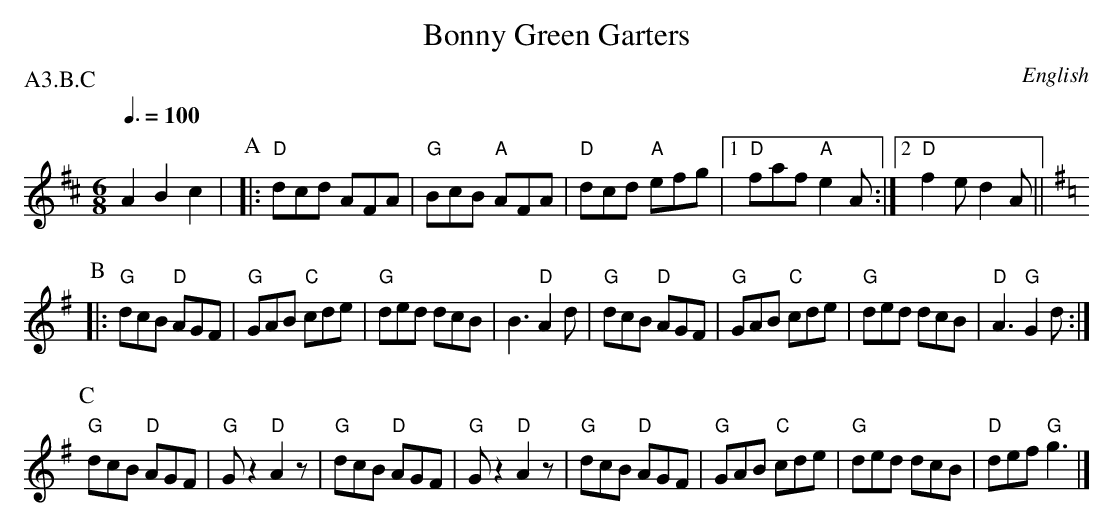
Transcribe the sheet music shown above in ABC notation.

X:1
T:Bonny Green Garters
M:6/8
L:1/8
O:English
P:A3.B.C
K:D
Q:3/8=100
A2B2c2 |\
P:A
|: "D" dcd AFA | "G" BcB "A" AFA  | "D" dcd "A" efg |\
[1 "D" faf "A" e2 A :|\
[2 "D" f2 e d2 A ||
K:G
P:B
|: "G" dcB "D" AGF | "G" GAB "C" cde | "G" ded dcB | B3 "D" A2 d |\
"G" dcB "D" AGF | "G" GAB "C" cde | "G" ded dcB | "D" A3 "G" G2 d :|
P:C
"G" dcB "D" AGF | "G" G z2 "D" A2 z | "G" dcB "D" AGF | "G" G z2 "D" A2 z |\
"G" dcB "D" AGF | "G" GAB "C" cde | "G" ded dcB | "D" def "G" g3 |]
